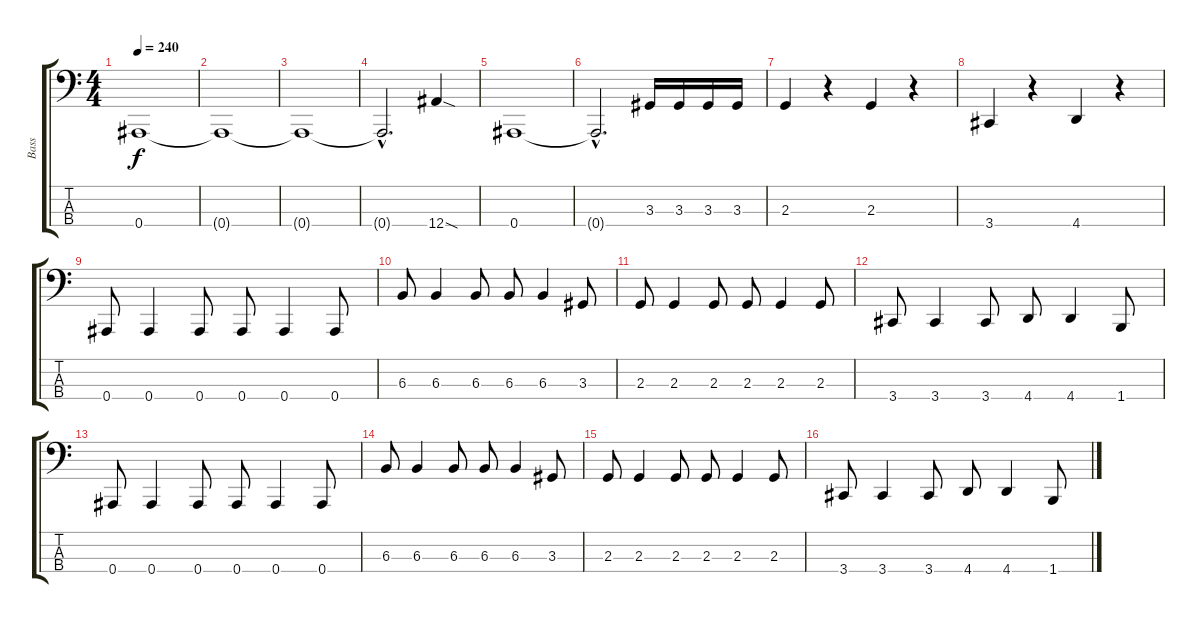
\track ("Bass" "Bass") {instrument electricbasspick}
\staff {score tabs}
\tuning (Eb2 Bb1 F1 Bb0) {hide}
\ts (4 4)
\tempo 240
\clef f4
\ks c
0.4.1{dy f instrument electricbasspick} |
0.4{t}.1 |
0.4{t}.1 |
0.4{hac t}.2{d} 12.4{sod}.4 |
0.4.1 |
0.4{hac t}.2{d} 3.3.16 3.3.16 3.3.16 3.3.16 |
2.3.4 r.4 2.3.4 r.4 |
3.4.4 r.4 4.4.4 r.4 |
0.4.8 0.4.4 0.4.8 0.4.8 0.4.4 0.4.8 |
6.3.8 6.3.4 6.3.8 6.3.8 6.3.4 3.3.8 |
2.3.8 2.3.4 2.3.8 2.3.8 2.3.4 2.3.8 |
3.4.8 3.4.4 3.4.8 4.4.8 4.4.4 1.4.8 |
0.4.8 0.4.4 0.4.8 0.4.8 0.4.4 0.4.8 |
6.3.8 6.3.4 6.3.8 6.3.8 6.3.4 3.3.8 |
2.3.8 2.3.4 2.3.8 2.3.8 2.3.4 2.3.8 |
3.4.8 3.4.4 3.4.8 4.4.8 4.4.4 1.4.8
